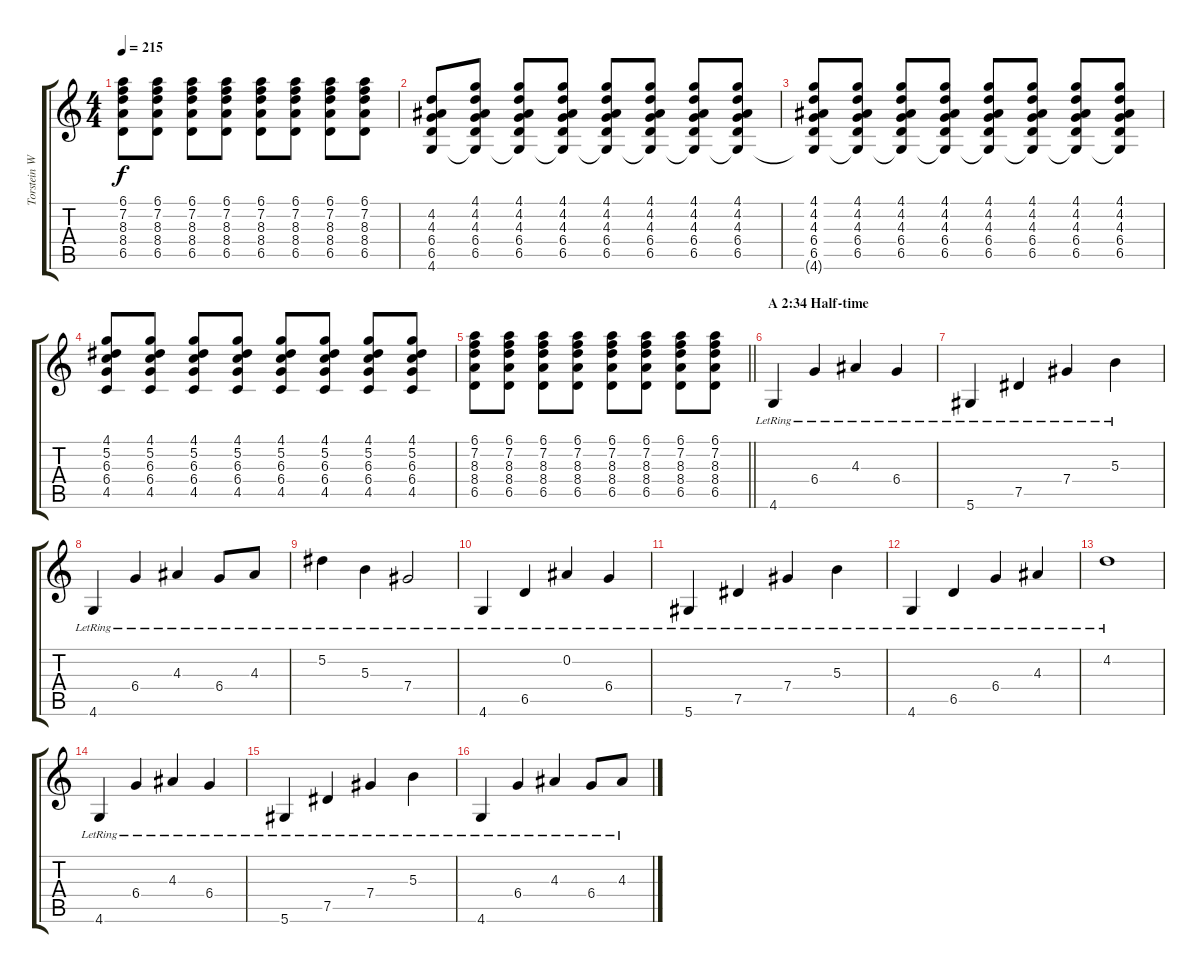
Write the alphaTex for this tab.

\track ("Torstein Wickberg (Rhythm Guitar)" "Torstein W") {instrument electricguitarclean}
\staff {score tabs}
\tuning (Eb4 Bb3 Gb3 Db3 Ab2 Eb2) {hide}
\ts (4 4)
\tempo 215
\clef g2
\ks c
(6.1 7.2 8.3 8.4 6.5).8{dy f} (6.1 7.2 8.3 8.4 6.5).8 (6.1 7.2 8.3 8.4 6.5).8 (6.1 7.2 8.3 8.4 6.5).8 (6.1 7.2 8.3 8.4 6.5).8 (6.1 7.2 8.3 8.4 6.5).8 (6.1 7.2 8.3 8.4 6.5).8 (6.1 7.2 8.3 8.4 6.5).8 |
(4.2 4.3 6.4 6.5 4.6).8 (4.1 4.2 4.3 6.4 6.5 4.6{t}).8 (4.1 4.2 4.3 6.4 6.5 4.6{t}).8 (4.1 4.2 4.3 6.4 6.5 4.6{t}).8 (4.1 4.2 4.3 6.4 6.5 4.6{t}).8 (4.1 4.2 4.3 6.4 6.5 4.6{t}).8 (4.1 4.2 4.3 6.4 6.5 4.6{t}).8 (4.1 4.2 4.3 6.4 6.5 4.6{t}).8 |
(4.1 4.2 4.3 6.4 6.5 4.6{t}).8 (4.1 4.2 4.3 6.4 6.5 4.6{t}).8 (4.1 4.2 4.3 6.4 6.5 4.6{t}).8 (4.1 4.2 4.3 6.4 6.5 4.6{t}).8 (4.1 4.2 4.3 6.4 6.5 4.6{t}).8 (4.1 4.2 4.3 6.4 6.5 4.6{t}).8 (4.1 4.2 4.3 6.4 6.5 4.6{t}).8 (4.1 4.2 4.3 6.4 6.5 4.6{t}).8 |
(4.1 5.2 6.3 6.4 4.5).8 (4.1 5.2 6.3 6.4 4.5).8 (4.1 5.2 6.3 6.4 4.5).8 (4.1 5.2 6.3 6.4 4.5).8 (4.1 5.2 6.3 6.4 4.5).8 (4.1 5.2 6.3 6.4 4.5).8 (4.1 5.2 6.3 6.4 4.5).8 (4.1 5.2 6.3 6.4 4.5).8 |
\barLineRight lightlight
(6.1 7.2 8.3 8.4 6.5).8 (6.1 7.2 8.3 8.4 6.5).8 (6.1 7.2 8.3 8.4 6.5).8 (6.1 7.2 8.3 8.4 6.5).8 (6.1 7.2 8.3 8.4 6.5).8 (6.1 7.2 8.3 8.4 6.5).8 (6.1 7.2 8.3 8.4 6.5).8 (6.1 7.2 8.3 8.4 6.5).8 |
\section ("" "A 2:34 Half-time")
4.6{lr}.4{instrument electricguitarclean} 6.4{lr}.4 4.3{lr}.4 6.4{lr}.4 |
5.6{lr}.4 7.5{lr}.4 7.4{lr}.4 5.3{lr}.4 |
4.6{lr}.4 6.4{lr}.4 4.3{lr}.4 6.4{lr}.8 4.3{lr}.8 |
5.2{lr}.4 5.3{lr}.4 7.4{lr}.2 |
4.6{lr}.4 6.5{lr}.4 0.2{lr}.4 6.4{lr}.4 |
5.6{lr}.4 7.5{lr}.4 7.4{lr}.4 5.3{lr}.4 |
4.6{lr}.4 6.5{lr}.4 6.4{lr}.4 4.3{lr}.4 |
4.2{lr}.1 |
4.6{lr}.4 6.4{lr}.4 4.3{lr}.4 6.4{lr}.4 |
5.6{lr}.4 7.5{lr}.4 7.4{lr}.4 5.3{lr}.4 |
4.6{lr}.4 6.4{lr}.4 4.3{lr}.4 6.4{lr}.8 4.3{lr}.8
